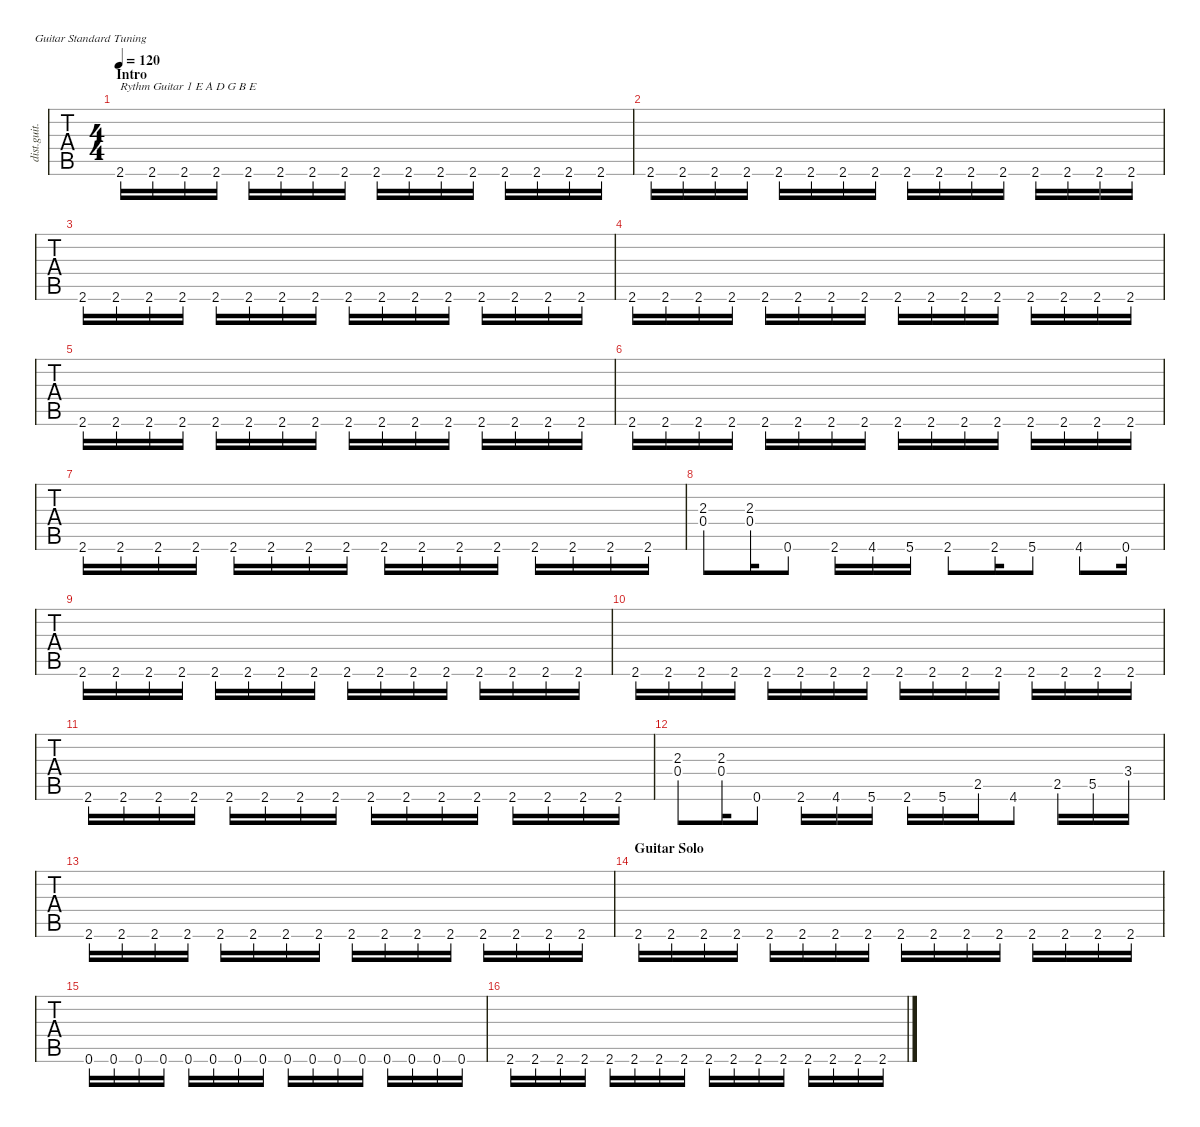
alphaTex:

\defaultSystemsLayout 4
\hideDynamics
\bracketExtendMode nobrackets
\track ("Rythm Guitar 1" "dist.guit.") {instrument distortionguitar}
\staff {tabs}
\tuning (E4 B3 G3 D3 A2 E2)
\ts (4 4)
\section ("" "Intro")
\tempo 120
\clef g2
\ks c
2.6{acc #}.16{txt "Rythm Guitar 1 E A D G B E" dy f instrument distortionguitar} 2.6{acc #}.16 2.6{acc #}.16 2.6{acc #}.16 2.6{acc #}.16 2.6{acc #}.16 2.6{acc #}.16 2.6{acc #}.16 2.6{acc #}.16 2.6{acc #}.16 2.6{acc #}.16 2.6{acc #}.16 2.6{acc #}.16 2.6{acc #}.16 2.6{acc #}.16 2.6{acc #}.16 |
2.6{acc #}.16 2.6{acc #}.16 2.6{acc #}.16 2.6{acc #}.16 2.6{acc #}.16 2.6{acc #}.16 2.6{acc #}.16 2.6{acc #}.16 2.6{acc #}.16 2.6{acc #}.16 2.6{acc #}.16 2.6{acc #}.16 2.6{acc #}.16 2.6{acc #}.16 2.6{acc #}.16 2.6{acc #}.16 |
2.6{acc #}.16 2.6{acc #}.16 2.6{acc #}.16 2.6{acc #}.16 2.6{acc #}.16 2.6{acc #}.16 2.6{acc #}.16 2.6{acc #}.16 2.6{acc #}.16 2.6{acc #}.16 2.6{acc #}.16 2.6{acc #}.16 2.6{acc #}.16 2.6{acc #}.16 2.6{acc #}.16 2.6{acc #}.16 |
2.6{acc #}.16 2.6{acc #}.16 2.6{acc #}.16 2.6{acc #}.16 2.6{acc #}.16 2.6{acc #}.16 2.6{acc #}.16 2.6{acc #}.16 2.6{acc #}.16 2.6{acc #}.16 2.6{acc #}.16 2.6{acc #}.16 2.6{acc #}.16 2.6{acc #}.16 2.6{acc #}.16 2.6{acc #}.16 |
2.6{acc #}.16 2.6{acc #}.16 2.6{acc #}.16 2.6{acc #}.16 2.6{acc #}.16 2.6{acc #}.16 2.6{acc #}.16 2.6{acc #}.16 2.6{acc #}.16 2.6{acc #}.16 2.6{acc #}.16 2.6{acc #}.16 2.6{acc #}.16 2.6{acc #}.16 2.6{acc #}.16 2.6{acc #}.16 |
2.6{acc #}.16 2.6{acc #}.16 2.6{acc #}.16 2.6{acc #}.16 2.6{acc #}.16 2.6{acc #}.16 2.6{acc #}.16 2.6{acc #}.16 2.6{acc #}.16 2.6{acc #}.16 2.6{acc #}.16 2.6{acc #}.16 2.6{acc #}.16 2.6{acc #}.16 2.6{acc #}.16 2.6{acc #}.16 |
2.6{acc #}.16 2.6{acc #}.16 2.6{acc #}.16 2.6{acc #}.16 2.6{acc #}.16 2.6{acc #}.16 2.6{acc #}.16 2.6{acc #}.16 2.6{acc #}.16 2.6{acc #}.16 2.6{acc #}.16 2.6{acc #}.16 2.6{acc #}.16 2.6{acc #}.16 2.6{acc #}.16 2.6{acc #}.16 |
(2.3 0.4).8 (2.3 0.4).16 0.6.8 2.6{acc #}.16 4.6{acc #}.16 5.6.16 2.6{acc #}.8 2.6{acc #}.16 5.6.8 4.6{acc #}.8 0.6.16 |
2.6{acc #}.16 2.6{acc #}.16 2.6{acc #}.16 2.6{acc #}.16 2.6{acc #}.16 2.6{acc #}.16 2.6{acc #}.16 2.6{acc #}.16 2.6{acc #}.16 2.6{acc #}.16 2.6{acc #}.16 2.6{acc #}.16 2.6{acc #}.16 2.6{acc #}.16 2.6{acc #}.16 2.6{acc #}.16 |
2.6{acc #}.16 2.6{acc #}.16 2.6{acc #}.16 2.6{acc #}.16 2.6{acc #}.16 2.6{acc #}.16 2.6{acc #}.16 2.6{acc #}.16 2.6{acc #}.16 2.6{acc #}.16 2.6{acc #}.16 2.6{acc #}.16 2.6{acc #}.16 2.6{acc #}.16 2.6{acc #}.16 2.6{acc #}.16 |
2.6{acc #}.16 2.6{acc #}.16 2.6{acc #}.16 2.6{acc #}.16 2.6{acc #}.16 2.6{acc #}.16 2.6{acc #}.16 2.6{acc #}.16 2.6{acc #}.16 2.6{acc #}.16 2.6{acc #}.16 2.6{acc #}.16 2.6{acc #}.16 2.6{acc #}.16 2.6{acc #}.16 2.6{acc #}.16 |
(2.3 0.4).8 (2.3 0.4).16 0.6.8 2.6{acc #}.16 4.6{acc #}.16 5.6.16 2.6{acc #}.16 5.6.16 2.5.16 4.6{acc #}.8 2.5.16 5.5.16 3.4.16 |
2.6{acc #}.16 2.6{acc #}.16 2.6{acc #}.16 2.6{acc #}.16 2.6{acc #}.16 2.6{acc #}.16 2.6{acc #}.16 2.6{acc #}.16 2.6{acc #}.16 2.6{acc #}.16 2.6{acc #}.16 2.6{acc #}.16 2.6{acc #}.16 2.6{acc #}.16 2.6{acc #}.16 2.6{acc #}.16 |
\section ("" "Guitar Solo")
2.6{acc #}.16 2.6{acc #}.16 2.6{acc #}.16 2.6{acc #}.16 2.6{acc #}.16 2.6{acc #}.16 2.6{acc #}.16 2.6{acc #}.16 2.6{acc #}.16 2.6{acc #}.16 2.6{acc #}.16 2.6{acc #}.16 2.6{acc #}.16 2.6{acc #}.16 2.6{acc #}.16 2.6{acc #}.16 |
0.6.16 0.6.16 0.6.16 0.6.16 0.6.16 0.6.16 0.6.16 0.6.16 0.6.16 0.6.16 0.6.16 0.6.16 0.6.16 0.6.16 0.6.16 0.6.16 |
2.6{acc #}.16 2.6{acc #}.16 2.6{acc #}.16 2.6{acc #}.16 2.6{acc #}.16 2.6{acc #}.16 2.6{acc #}.16 2.6{acc #}.16 2.6{acc #}.16 2.6{acc #}.16 2.6{acc #}.16 2.6{acc #}.16 2.6{acc #}.16 2.6{acc #}.16 2.6{acc #}.16 2.6{acc #}.16
